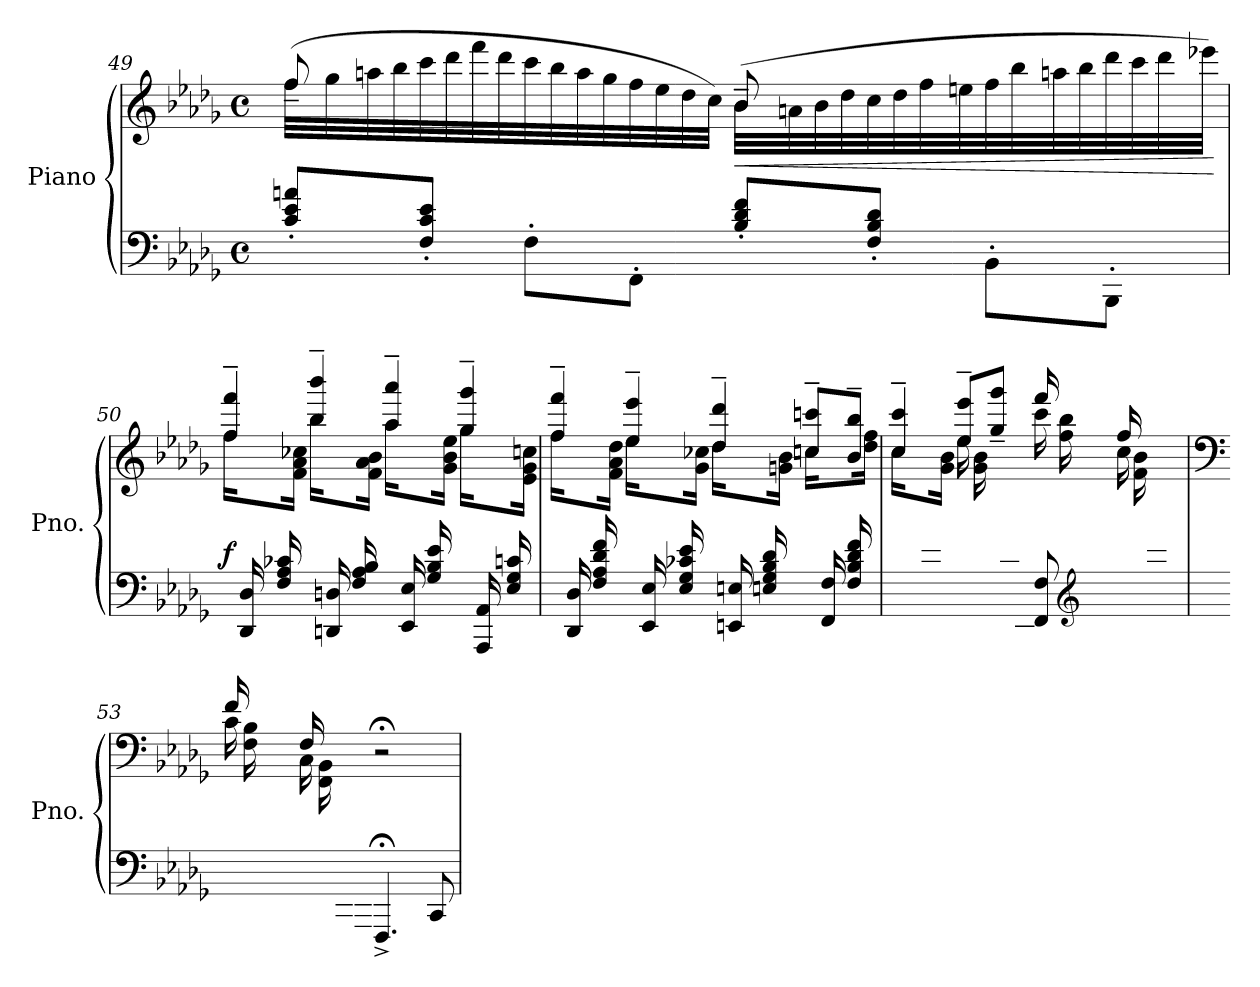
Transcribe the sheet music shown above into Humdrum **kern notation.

**kern	**kern	**dynam
*part1	*part1	*part1
*staff2	*staff1	*staff1/2
*I"Piano	*	*
*I'Pno.	*	*
!!LO:PB:g=z
*clefF4	*clefG2	*
*k[b-e-a-d-g-]	*k[b-e-a-d-g-]	*
*M4/4	*M4/4	*
*met(c)	*met(c)	*
=49	=49	=49
*	*^	*
8c/' 8e-/' 8an/'L	(>32ff\LLL	8ff~/	.
.	32gg-\	.	.
.	32aan\	.	.
.	32bb-\	.	.
8F/' 8c/' 8e-/'J	32ccc\	4.ryy	.
.	32ddd-\	.	.
.	32fff\	.	.
.	32ddd-\	.	.
8F'\L	32ccc\	.	.
.	32bb-\	.	.
.	32aa\	.	.
.	32gg-\	.	.
8FF'\J	32ff\	.	.
.	32ee-\	.	.
.	32dd-\	.	.
.	32cc\JJJ)	.	.
!	!	!	!LO:HP:b
8B-/' 8d-/' 8f/'L	(>32b-~\LLL	8b-/	<
.	32an\	.	.
.	32b-\	.	.
.	32dd-\	.	.
8F/' 8B-/' 8d-/'J	32cc\	4.ryy	.
.	32dd-\	.	.
.	32ff\	.	.
.	32een\	.	.
8BB-'\L	32ff\	.	.
.	32bb-\	.	.
.	32aan\	.	.
.	32bb-\	.	.
8BBB-'\J	32ddd-\	.	.
.	32ccc\	.	.
.	32ddd-\	.	.
.	32eee-X\JJJ)	.	.
*	*v	*v	*
.	.	[
!!LO:LB:g=z
=50	=50	=50
*	*^	*
!	!	!	!LO:DY:a=2
16ryy	4ff/~ 4fff/~	16ff\LL	f
16DD-/ 16D-/	.	8ryy	.
16F/ 16A-/ 16c-X/	.	.	.
8ryy	.	16f\ 16a-\ 16cc-X\JJ	.
.	4bb-/~ 4bbb-/~	16bb-\LL	.
16DDn/ 16Dn/	.	8ryy	.
16F/ 16A-/ 16B-/	.	.	.
8ryy	.	16f\ 16a-\ 16b-\JJ	.
.	4aa-/~ 4aaa-/~	16aa-\LL	.
16EE-/ 16E-/	.	8ryy	.
16G-/ 16B-/ 16e-/	.	.	.
8ryy	.	16g-\ 16b-\ 16ee-\JJ	.
.	4gg-/~ 4ggg-/~	16gg-\LL	.
16AAA-/ 16AA-/	.	8ryy	.
16E-/ 16G-/ 16cn/	.	.	.
16ryy	.	16e-\ 16g-\ 16ccn\JJ	.
=51	=51	=51	=51
16ryy	4ff/~ 4fff/~	16ff\LL	.
16DD-/ 16D-/	.	8ryy	.
16F/ 16A-/ 16d-/ 16f/	.	.	.
8ryy	.	16f\ 16a-\ 16dd-\JJ	.
.	4ee-/~ 4eee-/~	16ee-\LL	.
16EE-/ 16E-/	.	8ryy	.
16E-/ 16G-/ 16c-X/ 16e-/	.	.	.
8ryy	.	16g-\ 16cc-X\JJ	.
.	4dd-/~ 4ddd-/~	16dd-\LL	.
16EEn/ 16En/	.	8ryy	.
16En/ 16G-/ 16B-/ 16d-/	.	.	.
8ryy	.	16gn\ 16b-\JJ	.
.	8ccn/~ 8cccn/~L	16ccn\LL	.
16FF/ 16F/	.	8ryy	.
16F/ 16B-/ 16d-/ 16f/	8b-/~ 8bb-/~J	.	.
16ryy	.	16dd-\ 16ff\JJ	.
!!LO:LB:g=z	!!
=52	=52	=52	=52
*^	*	*	*
16ryy	2ryy	4cc/~ 4ccc/~	16cc\LL	.
16GG-/ 16G-/	.	.	8ryy	.
16G-/ 16B-/ 16e-/	.	.	.	.
8.ryy	.	.	16g-\ 16b-\JJ	.
.	.	8ee-/~ 8eee-/~L	16ee-\LL	.
.	.	.	16g-\ 16b-\	.
16E-/ 16B-/ 16c/	.	8gg-/~ 8ggg-/~J	8ryy	.
16EE-/ 16E-/JJ	.	.	.	.
8ryy	8FF/ 8F/	16fff/	16ccc\LL	.
.	.	8.ryy	16ff\ 16bb-\	.
*clefG2	*	*	*	*
16cc/ 16ee-/	4.ryy	.	8ryy	.
16f/ 16b-/JJ	.	.	.	.
8ryy	.	16ff/	16cc\LL	.
.	.	8.ryy	16f\ 16b-\	.
*clefF4	*	*	*	*
16c/ 16e-/	.	.	8ryy	.
16F/ 16B-/JJ	.	.	.	.
*v	*v	*	*	*
=53	=53	=53	=53
*	*clefF4	*	*
8ryy	16f/	16c\LL	.
.	8.ryy	16F\ 16B-\	.
16C/ 16E-/	.	8ryy	.
16FF/ 16BB-/JJ	.	.	.
8ryy	16F/	16C\LL	.
.	8.ryy	16FF\ 16BB-\	.
16CC/ 16EE-/	.	2ryy	.
16GGG-/ 16BBB-/JJ	.	.	.
4.FFF;<^/	2r;<	.	.
8CC/	.	8ryy	.
*	*v	*v	*
=	=	=
*-	*-	*-
